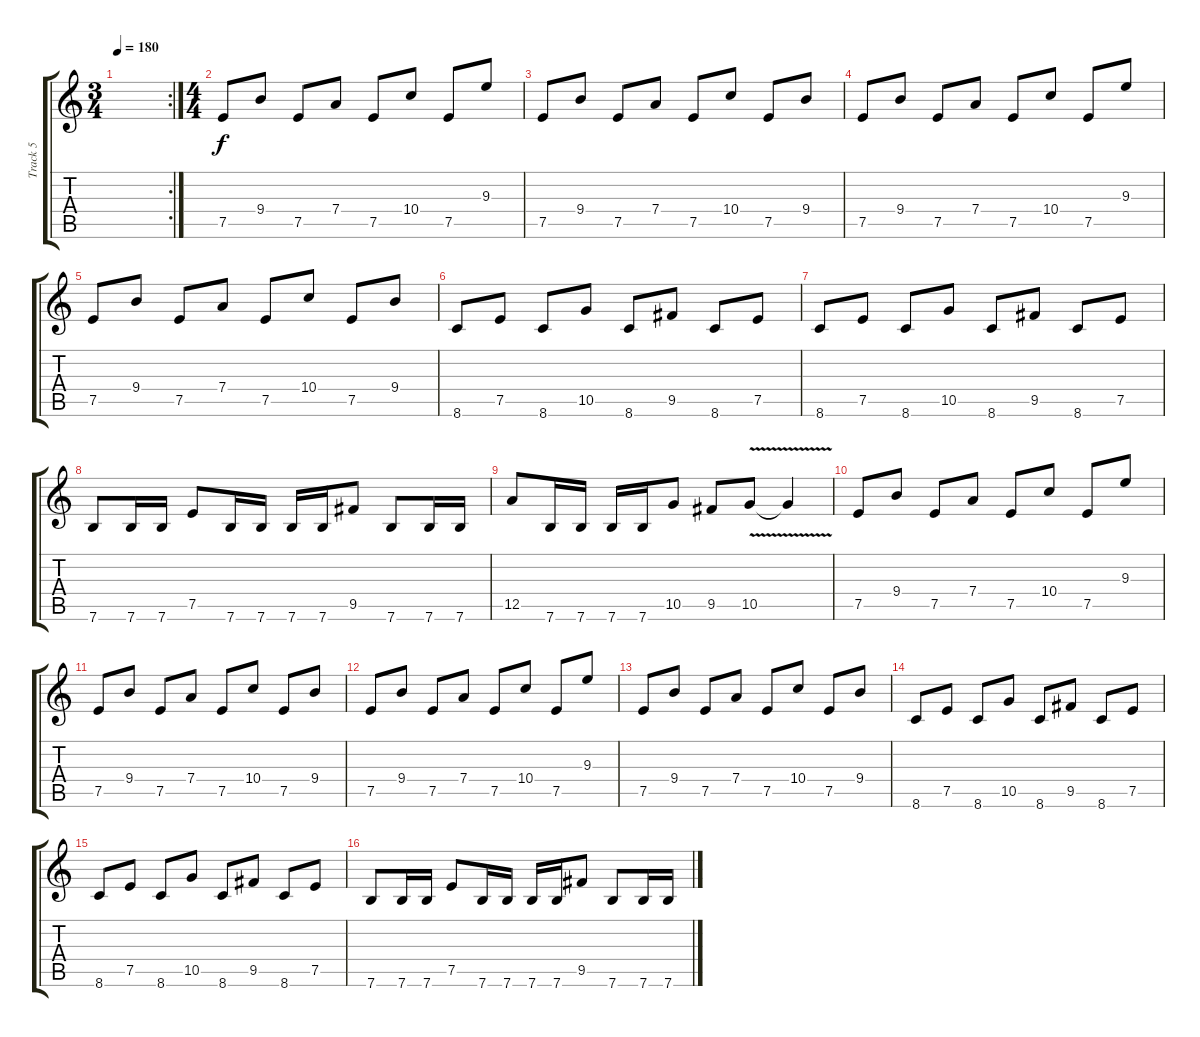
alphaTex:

\track ("Track 5" "Track 5") {instrument distortionguitar}
\staff {score tabs}
\tuning (E4 B3 G3 D3 A2 E2) {hide}
\rc 2
\ts (3 4)
\tempo 180
\clef g2
\ks c
|
\ts (4 4)
7.5.8 9.4.8 7.5.8 7.4.8 7.5.8 10.4.8 7.5.8 9.3.8 |
7.5.8 9.4.8 7.5.8 7.4.8 7.5.8 10.4.8 7.5.8 9.4.8 |
7.5.8 9.4.8 7.5.8 7.4.8 7.5.8 10.4.8 7.5.8 9.3.8 |
7.5.8 9.4.8 7.5.8 7.4.8 7.5.8 10.4.8 7.5.8 9.4.8 |
8.6.8 7.5.8 8.6.8 10.5.8 8.6.8 9.5.8 8.6.8 7.5.8 |
8.6.8 7.5.8 8.6.8 10.5.8 8.6.8 9.5.8 8.6.8 7.5.8 |
7.6.8 7.6.16 7.6.16 7.5.8 7.6.16 7.6.16 7.6.16 7.6.16 9.5.8 7.6.8 7.6.16 7.6.16 |
12.5.8 7.6.16 7.6.16 7.6.16 7.6.16 10.5.8 9.5.8 10.5{v}.8 10.5{t}.4 |
7.5.8 9.4.8 7.5.8 7.4.8 7.5.8 10.4.8 7.5.8 9.3.8 |
7.5.8 9.4.8 7.5.8 7.4.8 7.5.8 10.4.8 7.5.8 9.4.8 |
7.5.8 9.4.8 7.5.8 7.4.8 7.5.8 10.4.8 7.5.8 9.3.8 |
7.5.8 9.4.8 7.5.8 7.4.8 7.5.8 10.4.8 7.5.8 9.4.8 |
8.6.8 7.5.8 8.6.8 10.5.8 8.6.8 9.5.8 8.6.8 7.5.8 |
8.6.8 7.5.8 8.6.8 10.5.8 8.6.8 9.5.8 8.6.8 7.5.8 |
7.6.8 7.6.16 7.6.16 7.5.8 7.6.16 7.6.16 7.6.16 7.6.16 9.5.8 7.6.8 7.6.16 7.6.16
